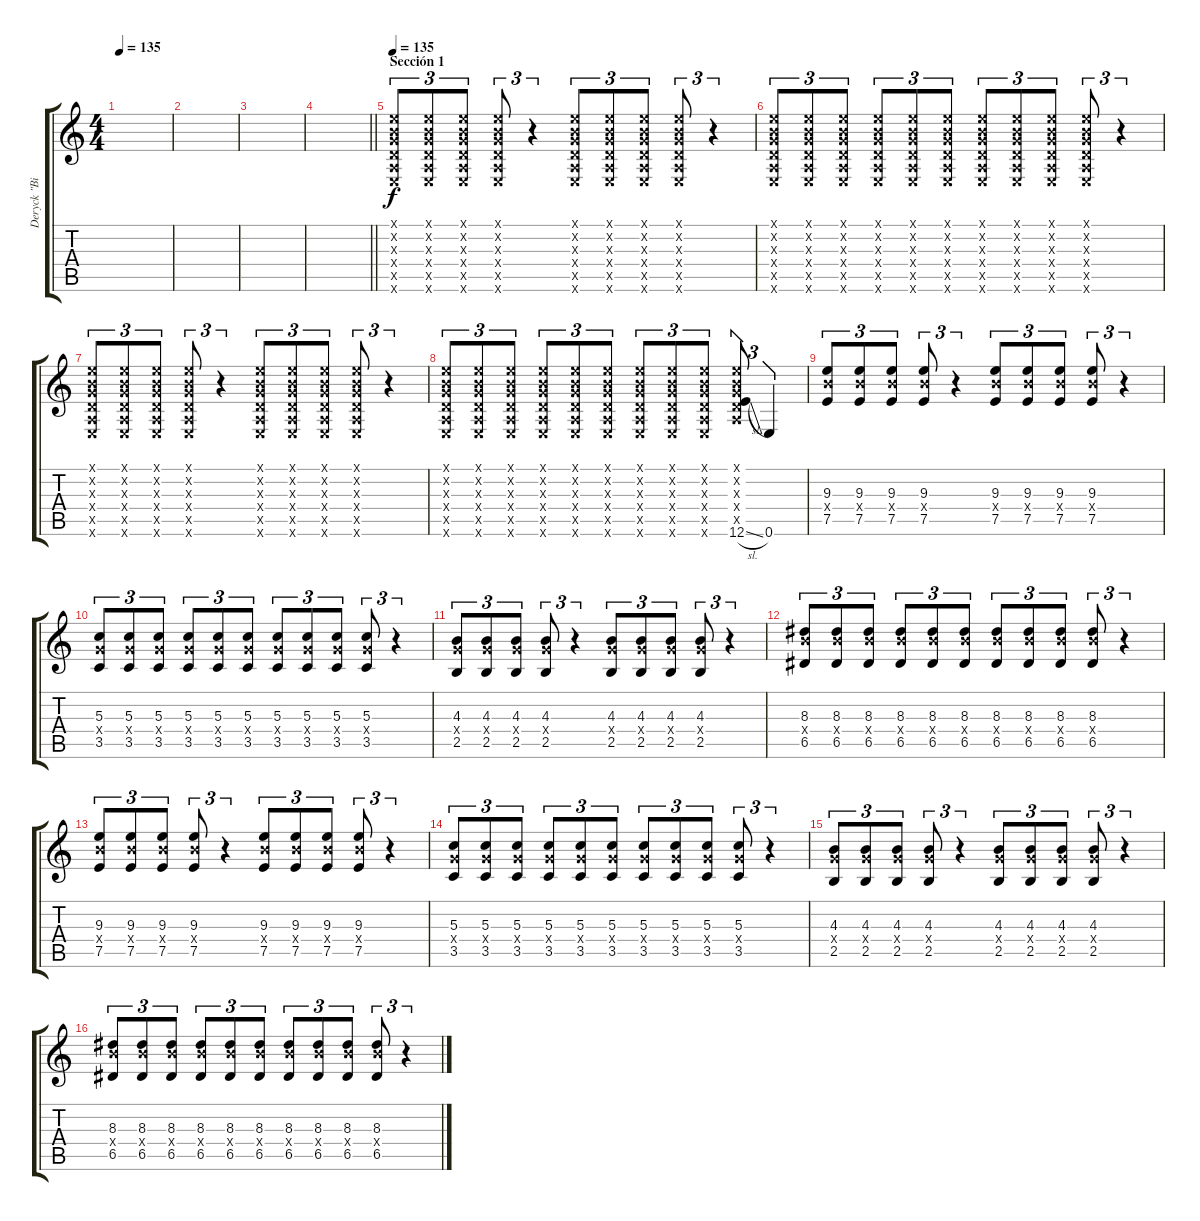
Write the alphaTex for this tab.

\track ("Deryck \"Bizzy D\" Whibley" "Deryck \"Bi") {instrument overdrivenguitar}
\staff {score tabs}
\tuning (E4 B3 G3 D3 A2 E2) {hide}
\ts (4 4)
\tempo 135
\clef g2
\ks c
|
|
|
\barLineRight lightlight
|
\section ("" "Sección 1")
\tempo 135
(0.1{x} 0.2{x} 0.3{x} 0.4{x} 0.5{x} 0.6{x}).8{tu (3 2) instrument distortionguitar} (0.1{x} 0.2{x} 0.3{x} 0.4{x} 0.5{x} 0.6{x}).8{tu (3 2)} (0.1{x} 0.2{x} 0.3{x} 0.4{x} 0.5{x} 0.6{x}).8{tu (3 2)} (0.1{x} 0.2{x} 0.3{x} 0.4{x} 0.5{x} 0.6{x}).8{tu (3 2)} r.4{tu (3 2)} (0.1{x} 0.2{x} 0.3{x} 0.4{x} 0.5{x} 0.6{x}).8{tu (3 2)} (0.1{x} 0.2{x} 0.3{x} 0.4{x} 0.5{x} 0.6{x}).8{tu (3 2)} (0.1{x} 0.2{x} 0.3{x} 0.4{x} 0.5{x} 0.6{x}).8{tu (3 2)} (0.1{x} 0.2{x} 0.3{x} 0.4{x} 0.5{x} 0.6{x}).8{tu (3 2)} r.4{tu (3 2)} |
(0.1{x} 0.2{x} 0.3{x} 0.4{x} 0.5{x} 0.6{x}).8{tu (3 2)} (0.1{x} 0.2{x} 0.3{x} 0.4{x} 0.5{x} 0.6{x}).8{tu (3 2)} (0.1{x} 0.2{x} 0.3{x} 0.4{x} 0.5{x} 0.6{x}).8{tu (3 2)} (0.1{x} 0.2{x} 0.3{x} 0.4{x} 0.5{x} 0.6{x}).8{tu (3 2)} (0.1{x} 0.2{x} 0.3{x} 0.4{x} 0.5{x} 0.6{x}).8{tu (3 2)} (0.1{x} 0.2{x} 0.3{x} 0.4{x} 0.5{x} 0.6{x}).8{tu (3 2)} (0.1{x} 0.2{x} 0.3{x} 0.4{x} 0.5{x} 0.6{x}).8{tu (3 2)} (0.1{x} 0.2{x} 0.3{x} 0.4{x} 0.5{x} 0.6{x}).8{tu (3 2)} (0.1{x} 0.2{x} 0.3{x} 0.4{x} 0.5{x} 0.6{x}).8{tu (3 2)} (0.1{x} 0.2{x} 0.3{x} 0.4{x} 0.5{x} 0.6{x}).8{tu (3 2)} r.4{tu (3 2)} |
(0.1{x} 0.2{x} 0.3{x} 0.4{x} 0.5{x} 0.6{x}).8{tu (3 2)} (0.1{x} 0.2{x} 0.3{x} 0.4{x} 0.5{x} 0.6{x}).8{tu (3 2)} (0.1{x} 0.2{x} 0.3{x} 0.4{x} 0.5{x} 0.6{x}).8{tu (3 2)} (0.1{x} 0.2{x} 0.3{x} 0.4{x} 0.5{x} 0.6{x}).8{tu (3 2)} r.4{tu (3 2)} (0.1{x} 0.2{x} 0.3{x} 0.4{x} 0.5{x} 0.6{x}).8{tu (3 2)} (0.1{x} 0.2{x} 0.3{x} 0.4{x} 0.5{x} 0.6{x}).8{tu (3 2)} (0.1{x} 0.2{x} 0.3{x} 0.4{x} 0.5{x} 0.6{x}).8{tu (3 2)} (0.1{x} 0.2{x} 0.3{x} 0.4{x} 0.5{x} 0.6{x}).8{tu (3 2)} r.4{tu (3 2)} |
(0.1{x} 0.2{x} 0.3{x} 0.4{x} 0.5{x} 0.6{x}).8{tu (3 2)} (0.1{x} 0.2{x} 0.3{x} 0.4{x} 0.5{x} 0.6{x}).8{tu (3 2)} (0.1{x} 0.2{x} 0.3{x} 0.4{x} 0.5{x} 0.6{x}).8{tu (3 2)} (0.1{x} 0.2{x} 0.3{x} 0.4{x} 0.5{x} 0.6{x}).8{tu (3 2)} (0.1{x} 0.2{x} 0.3{x} 0.4{x} 0.5{x} 0.6{x}).8{tu (3 2)} (0.1{x} 0.2{x} 0.3{x} 0.4{x} 0.5{x} 0.6{x}).8{tu (3 2)} (0.1{x} 0.2{x} 0.3{x} 0.4{x} 0.5{x} 0.6{x}).8{tu (3 2)} (0.1{x} 0.2{x} 0.3{x} 0.4{x} 0.5{x} 0.6{x}).8{tu (3 2)} (0.1{x} 0.2{x} 0.3{x} 0.4{x} 0.5{x} 0.6{x}).8{tu (3 2)} (0.1{x} 0.2{x} 0.3{x} 0.4{x} 0.5{x} 12.6{sl}).8{tu (3 2)} 0.6.4{tu (3 2)} |
(9.3 9.4{x} 7.5).8{tu (3 2)} (9.3 9.4{x} 7.5).8{tu (3 2)} (9.3 9.4{x} 7.5).8{tu (3 2)} (9.3 9.4{x} 7.5).8{tu (3 2)} r.4{tu (3 2)} (9.3 9.4{x} 7.5).8{tu (3 2)} (9.3 9.4{x} 7.5).8{tu (3 2)} (9.3 9.4{x} 7.5).8{tu (3 2)} (9.3 9.4{x} 7.5).8{tu (3 2)} r.4{tu (3 2)} |
(5.3 5.4{x} 3.5).8{tu (3 2)} (5.3 5.4{x} 3.5).8{tu (3 2)} (5.3 5.4{x} 3.5).8{tu (3 2)} (5.3 5.4{x} 3.5).8{tu (3 2)} (5.3 5.4{x} 3.5).8{tu (3 2)} (5.3 5.4{x} 3.5).8{tu (3 2)} (5.3 5.4{x} 3.5).8{tu (3 2)} (5.3 5.4{x} 3.5).8{tu (3 2)} (5.3 5.4{x} 3.5).8{tu (3 2)} (5.3 5.4{x} 3.5).8{tu (3 2)} r.4{tu (3 2)} |
(4.3 5.4{x} 2.5).8{tu (3 2)} (4.3 5.4{x} 2.5).8{tu (3 2)} (4.3 5.4{x} 2.5).8{tu (3 2)} (4.3 5.4{x} 2.5).8{tu (3 2)} r.4{tu (3 2)} (4.3 5.4{x} 2.5).8{tu (3 2)} (4.3 5.4{x} 2.5).8{tu (3 2)} (4.3 5.4{x} 2.5).8{tu (3 2)} (4.3 5.4{x} 2.5).8{tu (3 2)} r.4{tu (3 2)} |
(8.3 9.4{x} 6.5).8{tu (3 2)} (8.3 9.4{x} 6.5).8{tu (3 2)} (8.3 9.4{x} 6.5).8{tu (3 2)} (8.3 9.4{x} 6.5).8{tu (3 2)} (8.3 9.4{x} 6.5).8{tu (3 2)} (8.3 9.4{x} 6.5).8{tu (3 2)} (8.3 9.4{x} 6.5).8{tu (3 2)} (8.3 9.4{x} 6.5).8{tu (3 2)} (8.3 9.4{x} 6.5).8{tu (3 2)} (8.3 9.4{x} 6.5).8{tu (3 2)} r.4{tu (3 2)} |
(9.3 9.4{x} 7.5).8{tu (3 2)} (9.3 9.4{x} 7.5).8{tu (3 2)} (9.3 9.4{x} 7.5).8{tu (3 2)} (9.3 9.4{x} 7.5).8{tu (3 2)} r.4{tu (3 2)} (9.3 9.4{x} 7.5).8{tu (3 2)} (9.3 9.4{x} 7.5).8{tu (3 2)} (9.3 9.4{x} 7.5).8{tu (3 2)} (9.3 9.4{x} 7.5).8{tu (3 2)} r.4{tu (3 2)} |
(5.3 5.4{x} 3.5).8{tu (3 2)} (5.3 5.4{x} 3.5).8{tu (3 2)} (5.3 5.4{x} 3.5).8{tu (3 2)} (5.3 5.4{x} 3.5).8{tu (3 2)} (5.3 5.4{x} 3.5).8{tu (3 2)} (5.3 5.4{x} 3.5).8{tu (3 2)} (5.3 5.4{x} 3.5).8{tu (3 2)} (5.3 5.4{x} 3.5).8{tu (3 2)} (5.3 5.4{x} 3.5).8{tu (3 2)} (5.3 5.4{x} 3.5).8{tu (3 2)} r.4{tu (3 2)} |
(4.3 5.4{x} 2.5).8{tu (3 2)} (4.3 5.4{x} 2.5).8{tu (3 2)} (4.3 5.4{x} 2.5).8{tu (3 2)} (4.3 5.4{x} 2.5).8{tu (3 2)} r.4{tu (3 2)} (4.3 5.4{x} 2.5).8{tu (3 2)} (4.3 5.4{x} 2.5).8{tu (3 2)} (4.3 5.4{x} 2.5).8{tu (3 2)} (4.3 5.4{x} 2.5).8{tu (3 2)} r.4{tu (3 2)} |
(8.3 9.4{x} 6.5).8{tu (3 2)} (8.3 9.4{x} 6.5).8{tu (3 2)} (8.3 9.4{x} 6.5).8{tu (3 2)} (8.3 9.4{x} 6.5).8{tu (3 2)} (8.3 9.4{x} 6.5).8{tu (3 2)} (8.3 9.4{x} 6.5).8{tu (3 2)} (8.3 9.4{x} 6.5).8{tu (3 2)} (8.3 9.4{x} 6.5).8{tu (3 2)} (8.3 9.4{x} 6.5).8{tu (3 2)} (8.3 9.4{x} 6.5).8{tu (3 2)} r.4{tu (3 2)}
